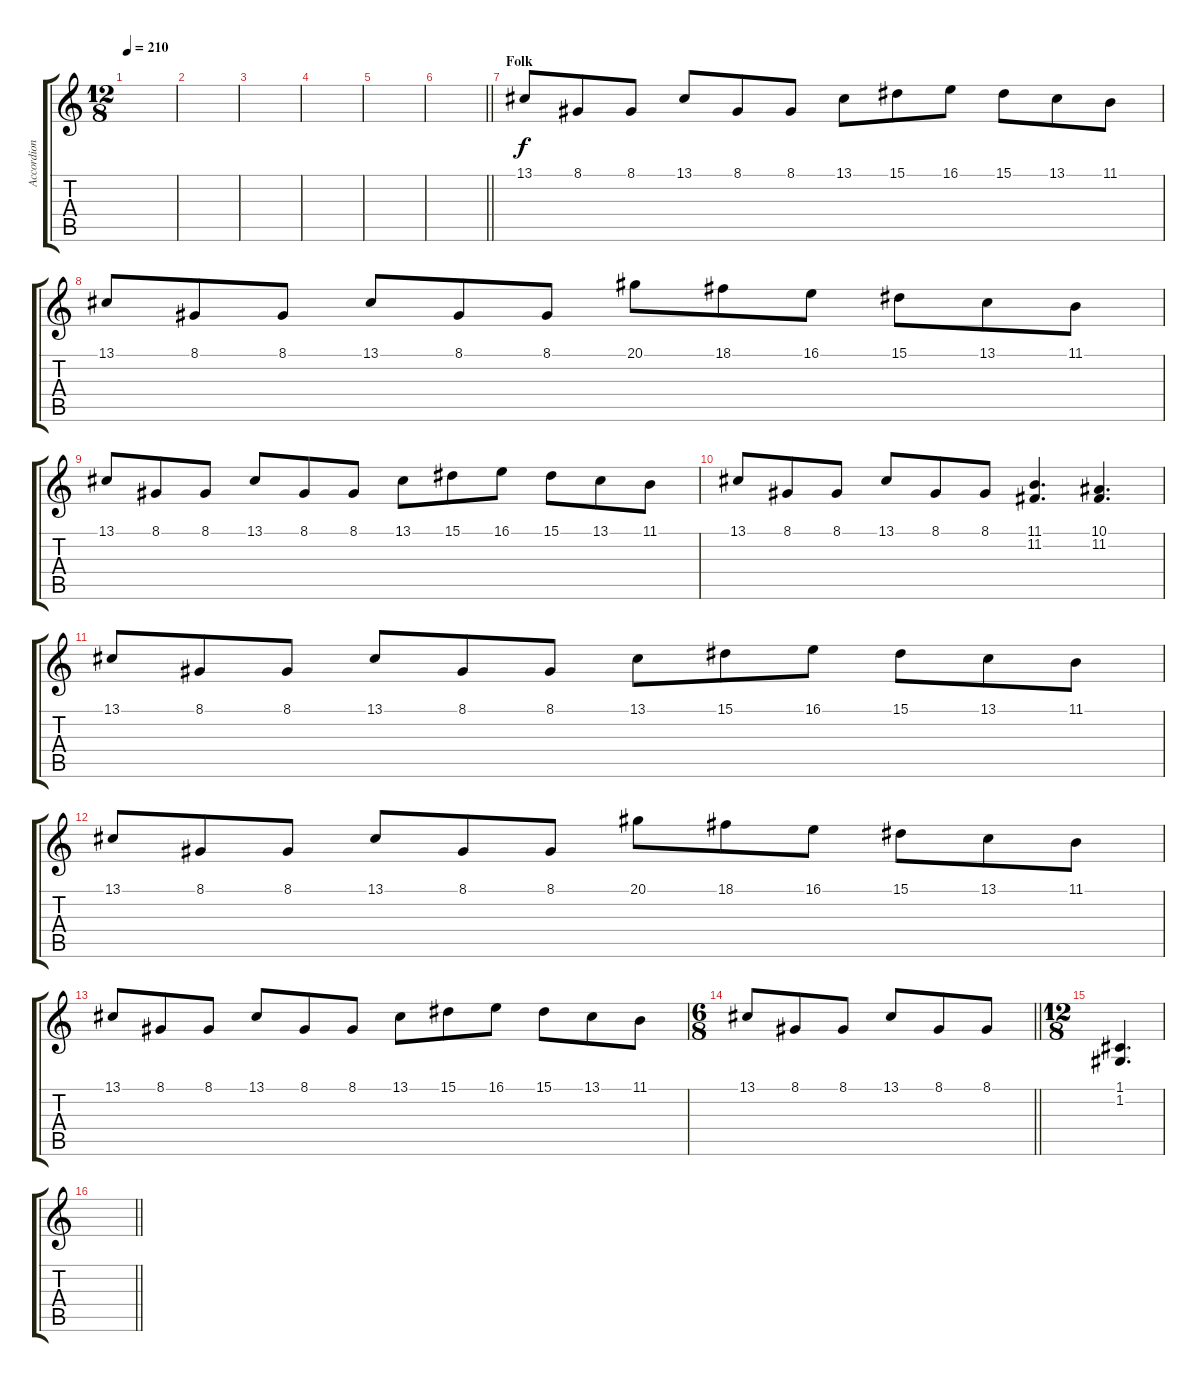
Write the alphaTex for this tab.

\track ("Accordion" "Accordion") {instrument accordion}
\staff {score tabs}
\tuning (C4 G3 Eb3 Bb2 F2 C2) {hide}
\ts (12 8)
\tempo 210
\clef g2
\ks c
|
|
|
|
|
\barLineRight lightlight
|
\section ("" "Folk")
13.1.8 8.1.8 8.1.8 13.1.8 8.1.8 8.1.8 13.1.8 15.1.8 16.1.8 15.1.8 13.1.8 11.1.8 |
13.1.8 8.1.8 8.1.8 13.1.8 8.1.8 8.1.8 20.1.8 18.1.8 16.1.8 15.1.8 13.1.8 11.1.8 |
13.1.8 8.1.8 8.1.8 13.1.8 8.1.8 8.1.8 13.1.8 15.1.8 16.1.8 15.1.8 13.1.8 11.1.8 |
13.1.8 8.1.8 8.1.8 13.1.8 8.1.8 8.1.8 (11.1 11.2).4{d} (10.1 11.2).4{d} |
13.1.8 8.1.8 8.1.8 13.1.8 8.1.8 8.1.8 13.1.8 15.1.8 16.1.8 15.1.8 13.1.8 11.1.8 |
13.1.8 8.1.8 8.1.8 13.1.8 8.1.8 8.1.8 20.1.8 18.1.8 16.1.8 15.1.8 13.1.8 11.1.8 |
13.1.8 8.1.8 8.1.8 13.1.8 8.1.8 8.1.8 13.1.8 15.1.8 16.1.8 15.1.8 13.1.8 11.1.8 |
\ts (6 8)
\barLineRight lightlight
13.1.8 8.1.8 8.1.8 13.1.8 8.1.8 8.1.8 |
\ts (12 8)
(1.1 1.2).4{d} |
\barLineRight lightlight
